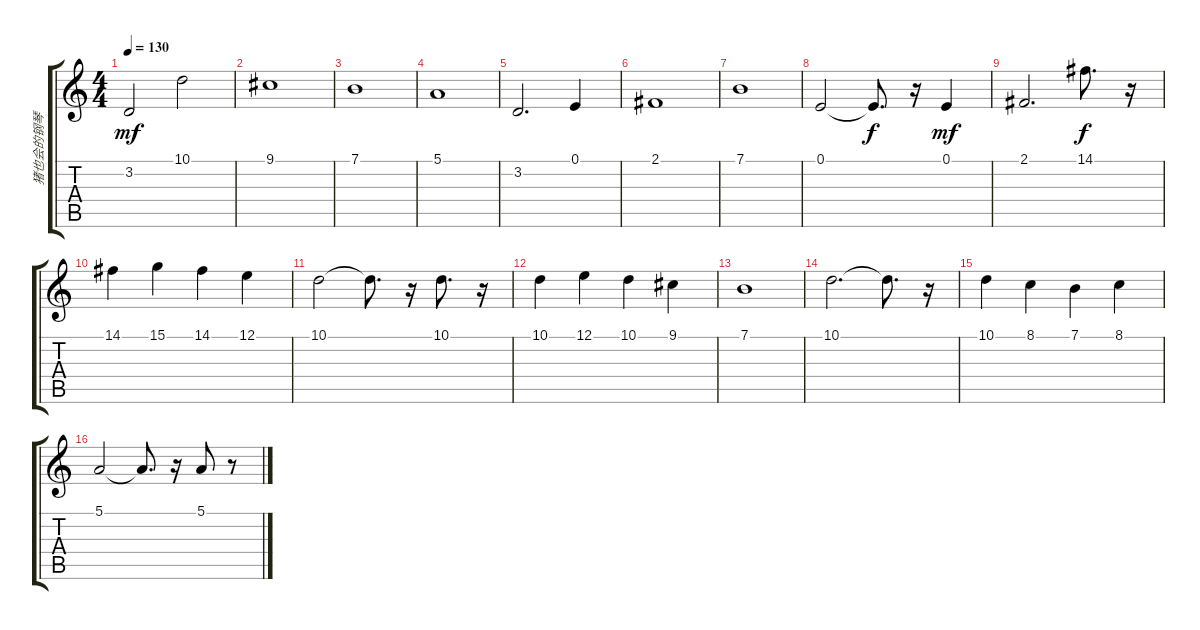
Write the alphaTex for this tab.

\track ("猪也会的钢琴" "猪也会的钢琴") {instrument brightacousticpiano}
\staff {score tabs}
\tuning (E4 B3 G3 D3 A2 E2) {hide}
\ts (4 4)
\tempo 130
\clef g2
\ks c
3.2.2{dy mf} 10.1.2 |
9.1.1 |
7.1.1 |
5.1.1 |
3.2.2{d} 0.1.4 |
2.1.1 |
7.1.1 |
0.1.2 0.1{t}.8{d dy f} r.16 0.1.4{dy mf} |
2.1.2{d} 14.1.8{d dy f} r.16 |
14.1.4 15.1.4 14.1.4 12.1.4 |
10.1.2 10.1{t}.8{d} r.16 10.1.8{d} r.16 |
10.1.4 12.1.4 10.1.4 9.1.4 |
7.1.1 |
10.1.2{d} 10.1{t}.8{d} r.16 |
10.1.4 8.1.4 7.1.4 8.1.4 |
5.1.2 5.1{t}.8{d} r.16 5.1.8 r.8
